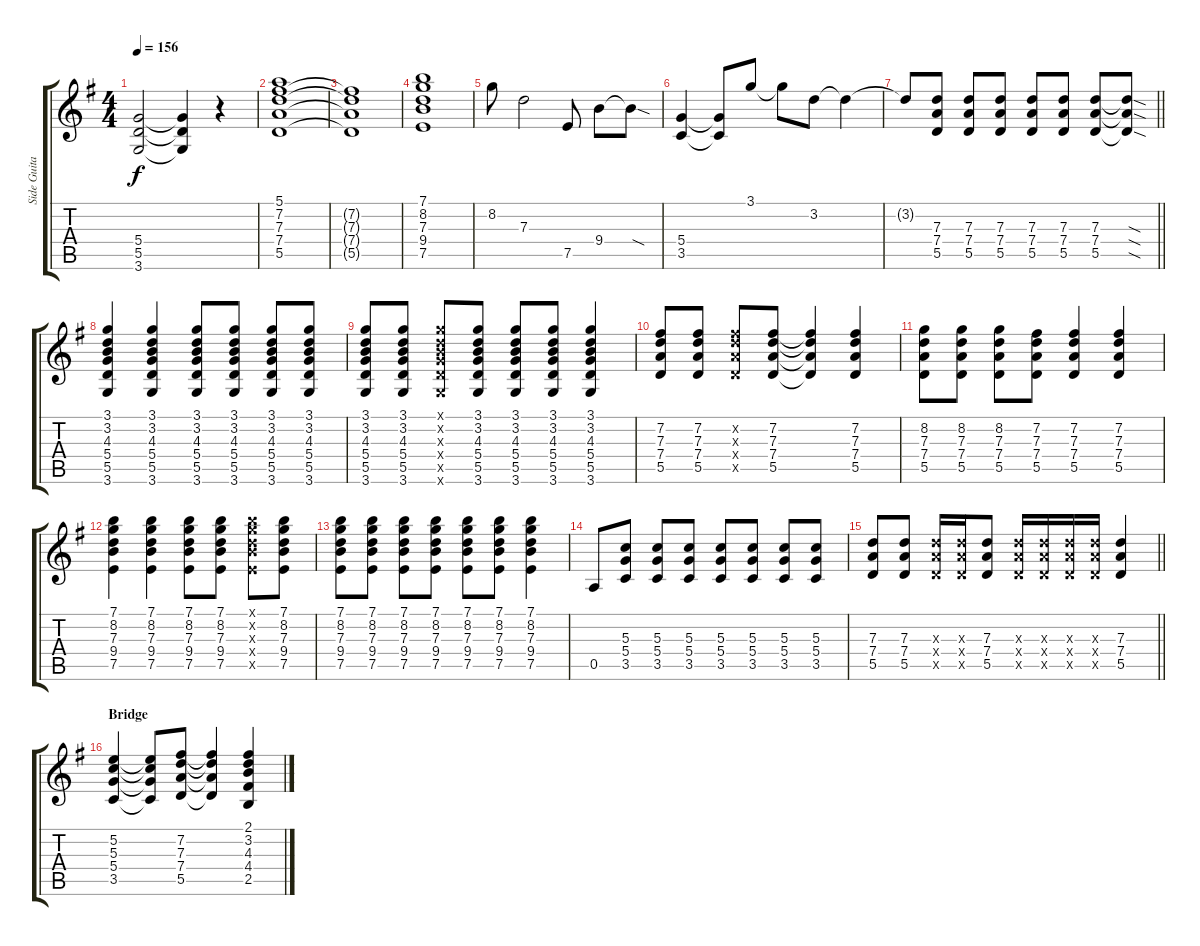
\track ("Side Guitar" "Side Guita") {instrument distortionguitar}
\staff {score tabs}
\tuning (E4 B3 G3 D3 A2 E2) {hide}
\ts (4 4)
\tempo 156
\clef g2
\ks g
(5.4{t} 5.5{t} 3.6{t}).2{dy f} (5.4{t} 5.5{t} 3.6{t}).4 r.4 |
(5.1 7.2 7.3 7.4 5.5).1 |
(7.2{t} 7.3{t} 7.4{t} 5.5{t}).1 |
(7.1 8.2 7.3 9.4 7.5).1 |
8.2.8 7.3.2 7.5.8 9.4.8 9.4{sod t}.8 |
(5.4 3.5).4 (5.4{t} 3.5{t}).8 3.1.8 3.1{t}.8 3.2.8 3.2{t}.4 |
\barLineRight lightlight
3.2{t}.8 (7.3 7.4 5.5).8 (7.3 7.4 5.5).8 (7.3 7.4 5.5).8 (7.3 7.4 5.5).8 (7.3 7.4 5.5).8 (7.3 7.4 5.5).8 (7.3{sod t} 7.4{sod t} 5.5{sod t}).8 |
(3.1 3.2 4.3 5.4 5.5 3.6).4 (3.1 3.2 4.3 5.4 5.5 3.6).4 (3.1 3.2 4.3 5.4 5.5 3.6).8 (3.1 3.2 4.3 5.4 5.5 3.6).8 (3.1 3.2 4.3 5.4 5.5 3.6).8 (3.1 3.2 4.3 5.4 5.5 3.6).8 |
(3.1 3.2 4.3 5.4 5.5 3.6).8 (3.1 3.2 4.3 5.4 5.5 3.6).8 (3.1{x} 3.2{x} 4.3{x} 5.4{x} 5.5{x} 3.6{x}).8 (3.1 3.2 4.3 5.4 5.5 3.6).8 (3.1 3.2 4.3 5.4 5.5 3.6).8 (3.1 3.2 4.3 5.4 5.5 3.6).8 (3.1 3.2 4.3 5.4 5.5 3.6).4 |
(7.2 7.3 7.4 5.5).8 (7.2 7.3 7.4 5.5).8 (7.2{x} 7.3{x} 7.4{x} 5.5{x}).8 (7.2 7.3 7.4 5.5).8 (7.2{t} 7.3{t} 7.4{t} 5.5{t}).4 (7.2 7.3 7.4 5.5).4 |
(8.2 7.3 7.4 5.5).8 (8.2 7.3 7.4 5.5).8 (8.2 7.3 7.4 5.5).8 (7.2 7.3 7.4 5.5).8 (7.2 7.3 7.4 5.5).4 (7.2 7.3 7.4 5.5).4 |
(7.1 8.2 7.3 9.4 7.5).4 (7.1 8.2 7.3 9.4 7.5).4 (7.1 8.2 7.3 9.4 7.5).8 (7.1 8.2 7.3 9.4 7.5).8 (7.1{x} 8.2{x} 7.3{x} 9.4{x} 7.5{x}).8 (7.1 8.2 7.3 9.4 7.5).8 |
(7.1 8.2 7.3 9.4 7.5).8 (7.1 8.2 7.3 9.4 7.5).8 (7.1 8.2 7.3 9.4 7.5).8 (7.1 8.2 7.3 9.4 7.5).8 (7.1 8.2 7.3 9.4 7.5).8 (7.1 8.2 7.3 9.4 7.5).8 (7.1 8.2 7.3 9.4 7.5).4 |
0.5.8 (5.3 5.4 3.5).8 (5.3 5.4 3.5).8 (5.3 5.4 3.5).8 (5.3 5.4 3.5).8 (5.3 5.4 3.5).8 (5.3 5.4 3.5).8 (5.3 5.4 3.5).8 |
\barLineRight lightlight
(7.3 7.4 5.5).8 (7.3 7.4 5.5).8 (7.3{x} 7.4{x} 5.5{x}).16 (7.3{x} 7.4{x} 5.5{x}).16 (7.3 7.4 5.5).8 (7.3{x} 7.4{x} 5.5{x}).16 (7.3{x} 7.4{x} 5.5{x}).16 (7.3{x} 7.4{x} 5.5{x}).16 (7.3{x} 7.4{x} 5.5{x}).16 (7.3 7.4 5.5).4 |
\section ("" "Bridge")
(5.2 5.3 5.4 3.5).4 (5.2{t} 5.3{t} 5.4{t} 3.5{t}).8 (7.2 7.3 7.4 5.5).8 (7.2{t} 7.3{t} 7.4{t} 5.5{t}).4 (2.1 3.2 4.3 4.4 2.5).4
